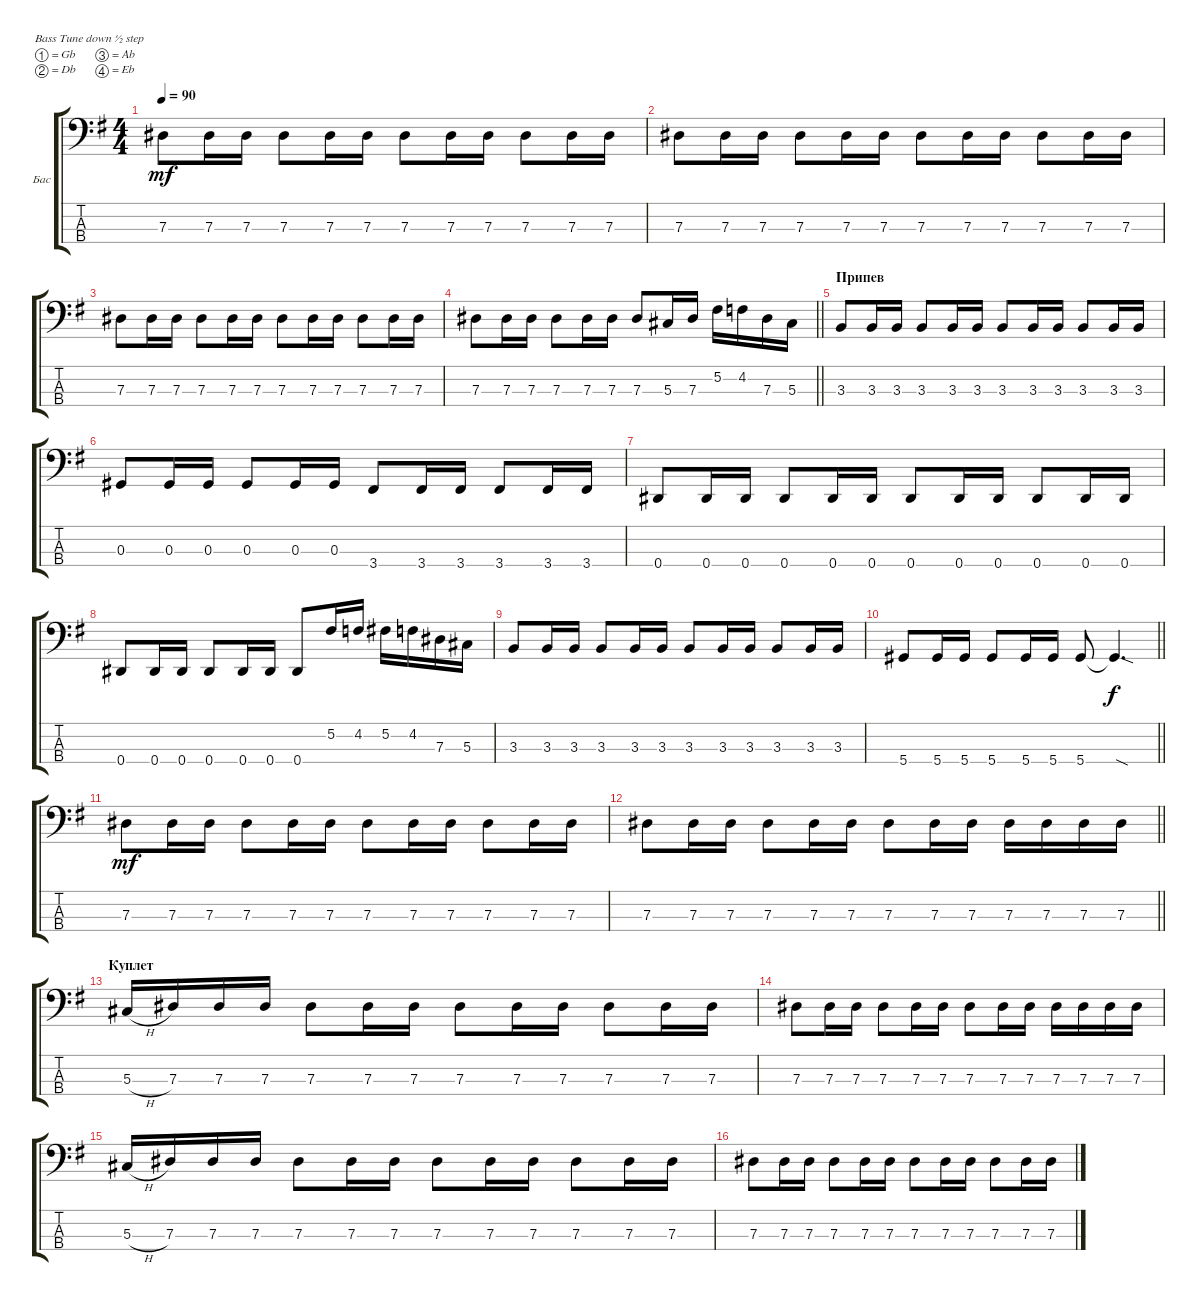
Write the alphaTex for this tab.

\bracketExtendMode groupsimilarinstruments
\firstSystemTrackNameOrientation horizontal
\otherSystemsTrackNameOrientation horizontal
\track ("Алик Грановский" "Бас") {instrument electricbassfinger}
\staff {score tabs}
\tuning (Gb2 Db2 Ab1 Eb1)
\ts (4 4)
\tempo 90
\clef f4
\ks eminor
7.3.8{dy mf} 7.3.16 7.3.16 7.3.8 7.3.16 7.3.16 7.3.8 7.3.16 7.3.16 7.3.8 7.3.16 7.3.16 |
7.3.8 7.3.16 7.3.16 7.3.8 7.3.16 7.3.16 7.3.8 7.3.16 7.3.16 7.3.8 7.3.16 7.3.16 |
7.3.8 7.3.16 7.3.16 7.3.8 7.3.16 7.3.16 7.3.8 7.3.16 7.3.16 7.3.8 7.3.16 7.3.16 |
\barLineRight lightlight
7.3.8 7.3.16 7.3.16 7.3.8 7.3.16 7.3.16 7.3.8 5.3.16 7.3.16 5.2.16 4.2.16 7.3.16 5.3.16 |
\section ("" "Припев")
3.3.8 3.3.16 3.3.16 3.3.8 3.3.16 3.3.16 3.3.8 3.3.16 3.3.16 3.3.8 3.3.16 3.3.16 |
0.3.8 0.3.16 0.3.16 0.3.8 0.3.16 0.3.16 3.4.8 3.4.16 3.4.16 3.4.8 3.4.16 3.4.16 |
0.4.8 0.4.16 0.4.16 0.4.8 0.4.16 0.4.16 0.4.8 0.4.16 0.4.16 0.4.8 0.4.16 0.4.16 |
0.4.8 0.4.16 0.4.16 0.4.8 0.4.16 0.4.16 0.4.8 5.2.16 4.2.16 5.2.16 4.2.16 7.3.16 5.3.16 |
3.3.8 3.3.16 3.3.16 3.3.8 3.3.16 3.3.16 3.3.8 3.3.16 3.3.16 3.3.8 3.3.16 3.3.16 |
\barLineRight lightlight
5.4.8 5.4.16 5.4.16 5.4.8 5.4.16 5.4.16 5.4.8 5.4{sod t}.4{d dy f} |
7.3.8{dy mf} 7.3.16 7.3.16 7.3.8 7.3.16 7.3.16 7.3.8 7.3.16 7.3.16 7.3.8 7.3.16 7.3.16 |
\barLineRight lightlight
7.3.8 7.3.16 7.3.16 7.3.8 7.3.16 7.3.16 7.3.8 7.3.16 7.3.16 7.3.16 7.3.16 7.3.16 7.3.16 |
\section ("" "Куплет")
5.3{h}.16 7.3.16 7.3.16 7.3.16 7.3.8 7.3.16 7.3.16 7.3.8 7.3.16 7.3.16 7.3.8 7.3.16 7.3.16 |
7.3.8 7.3.16 7.3.16 7.3.8 7.3.16 7.3.16 7.3.8 7.3.16 7.3.16 7.3.16 7.3.16 7.3.16 7.3.16 |
5.3{h}.16 7.3.16 7.3.16 7.3.16 7.3.8 7.3.16 7.3.16 7.3.8 7.3.16 7.3.16 7.3.8 7.3.16 7.3.16 |
7.3.8 7.3.16 7.3.16 7.3.8 7.3.16 7.3.16 7.3.8 7.3.16 7.3.16 7.3.8 7.3.16 7.3.16
